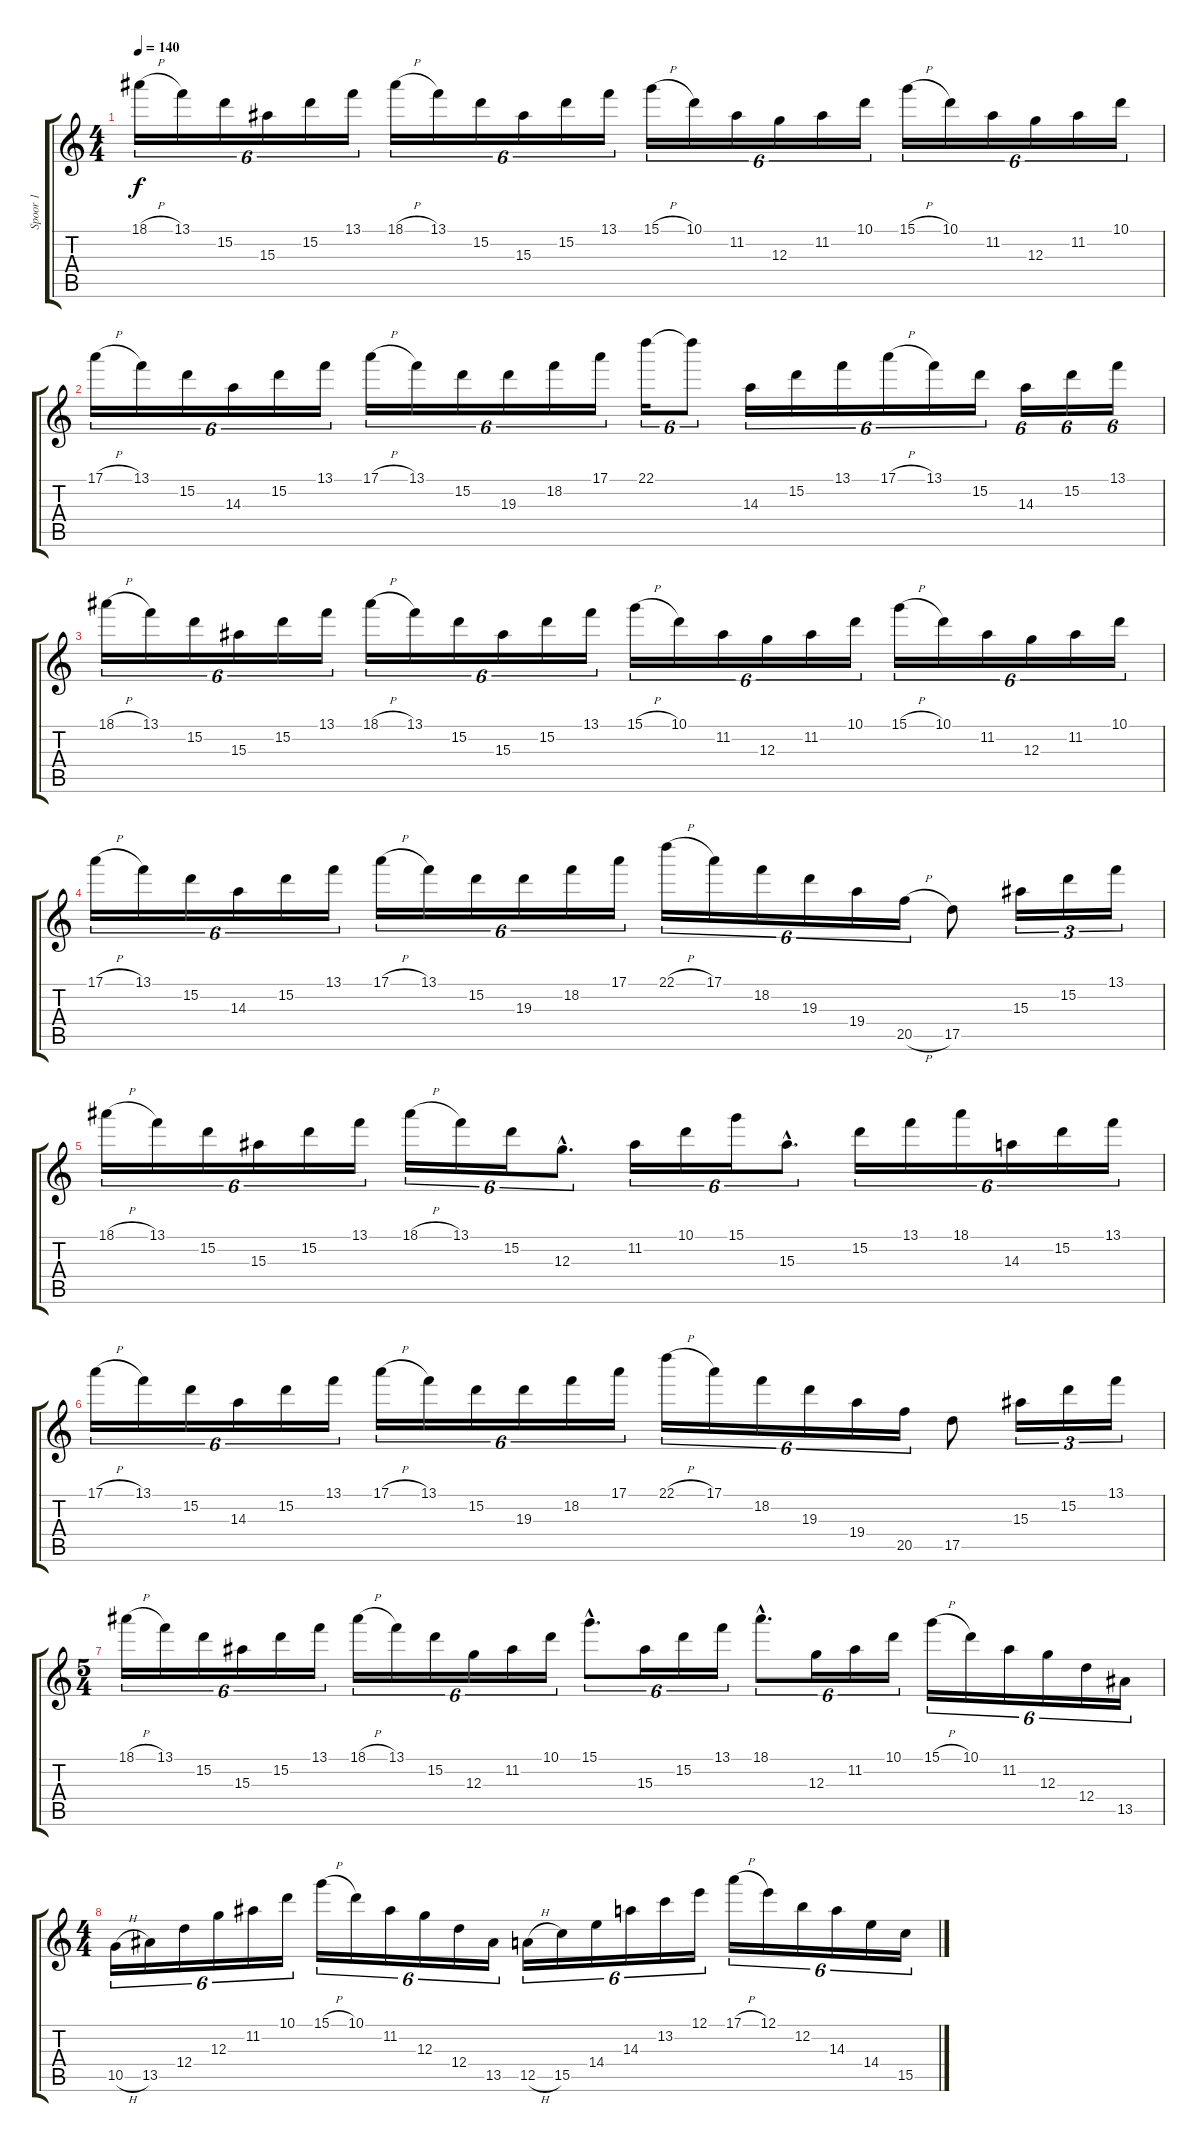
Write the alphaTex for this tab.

\track ("Spoor 1" "Spoor 1") {instrument distortionguitar}
\staff {score tabs}
\tuning (E4 B3 G3 D3 A2 E2) {hide}
\ts (4 4)
\tempo 140
\clef g2
\ks c
18.1{h}.16{tu (6 4) dy f} 13.1.16{tu (6 4)} 15.2.16{tu (6 4)} 15.3.16{tu (6 4)} 15.2.16{tu (6 4)} 13.1.16{tu (6 4)} 18.1{h}.16{tu (6 4)} 13.1.16{tu (6 4)} 15.2.16{tu (6 4)} 15.3.16{tu (6 4)} 15.2.16{tu (6 4)} 13.1.16{tu (6 4)} 15.1{h}.16{tu (6 4)} 10.1.16{tu (6 4)} 11.2.16{tu (6 4)} 12.3.16{tu (6 4)} 11.2.16{tu (6 4)} 10.1.16{tu (6 4)} 15.1{h}.16{tu (6 4)} 10.1.16{tu (6 4)} 11.2.16{tu (6 4)} 12.3.16{tu (6 4)} 11.2.16{tu (6 4)} 10.1.16{tu (6 4)} |
17.1{h}.16{tu (6 4)} 13.1.16{tu (6 4)} 15.2.16{tu (6 4)} 14.3.16{tu (6 4)} 15.2.16{tu (6 4)} 13.1.16{tu (6 4)} 17.1{h}.16{tu (6 4)} 13.1.16{tu (6 4)} 15.2.16{tu (6 4)} 19.3.16{tu (6 4)} 18.2.16{tu (6 4)} 17.1.16{tu (6 4)} 22.1.16{tu (6 4)} 22.1{t}.8{tu (6 4)} 14.3.16{tu (6 4)} 15.2.16{tu (6 4)} 13.1.16{tu (6 4)} 17.1{h}.16{tu (6 4)} 13.1.16{tu (6 4)} 15.2.16{tu (6 4)} 14.3.16{tu (6 4)} 15.2.16{tu (6 4)} 13.1.16{tu (6 4)} |
18.1{h}.16{tu (6 4)} 13.1.16{tu (6 4)} 15.2.16{tu (6 4)} 15.3.16{tu (6 4)} 15.2.16{tu (6 4)} 13.1.16{tu (6 4)} 18.1{h}.16{tu (6 4)} 13.1.16{tu (6 4)} 15.2.16{tu (6 4)} 15.3.16{tu (6 4)} 15.2.16{tu (6 4)} 13.1.16{tu (6 4)} 15.1{h}.16{tu (6 4)} 10.1.16{tu (6 4)} 11.2.16{tu (6 4)} 12.3.16{tu (6 4)} 11.2.16{tu (6 4)} 10.1.16{tu (6 4)} 15.1{h}.16{tu (6 4)} 10.1.16{tu (6 4)} 11.2.16{tu (6 4)} 12.3.16{tu (6 4)} 11.2.16{tu (6 4)} 10.1.16{tu (6 4)} |
17.1{h}.16{tu (6 4)} 13.1.16{tu (6 4)} 15.2.16{tu (6 4)} 14.3.16{tu (6 4)} 15.2.16{tu (6 4)} 13.1.16{tu (6 4)} 17.1{h}.16{tu (6 4)} 13.1.16{tu (6 4)} 15.2.16{tu (6 4)} 19.3.16{tu (6 4)} 18.2.16{tu (6 4)} 17.1.16{tu (6 4)} 22.1{h}.16{tu (6 4)} 17.1.16{tu (6 4)} 18.2.16{tu (6 4)} 19.3.16{tu (6 4)} 19.4.16{tu (6 4)} 20.5{h}.16{tu (6 4)} 17.5.8 15.3.16{tu (3 2)} 15.2.16{tu (3 2)} 13.1.16{tu (3 2)} |
18.1{h}.16{tu (6 4)} 13.1.16{tu (6 4)} 15.2.16{tu (6 4)} 15.3.16{tu (6 4)} 15.2.16{tu (6 4)} 13.1.16{tu (6 4)} 18.1{h}.16{tu (6 4)} 13.1.16{tu (6 4)} 15.2.16{tu (6 4)} 12.3{hac}.8{d tu (6 4)} 11.2.16{tu (6 4)} 10.1.16{tu (6 4)} 15.1.16{tu (6 4)} 15.3{hac}.8{d tu (6 4)} 15.2.16{tu (6 4)} 13.1.16{tu (6 4)} 18.1.16{tu (6 4)} 14.3.16{tu (6 4)} 15.2.16{tu (6 4)} 13.1.16{tu (6 4)} |
17.1{h}.16{tu (6 4)} 13.1.16{tu (6 4)} 15.2.16{tu (6 4)} 14.3.16{tu (6 4)} 15.2.16{tu (6 4)} 13.1.16{tu (6 4)} 17.1{h}.16{tu (6 4)} 13.1.16{tu (6 4)} 15.2.16{tu (6 4)} 19.3.16{tu (6 4)} 18.2.16{tu (6 4)} 17.1.16{tu (6 4)} 22.1{h}.16{tu (6 4)} 17.1.16{tu (6 4)} 18.2.16{tu (6 4)} 19.3.16{tu (6 4)} 19.4.16{tu (6 4)} 20.5.16{tu (6 4)} 17.5.8 15.3.16{tu (3 2)} 15.2.16{tu (3 2)} 13.1.16{tu (3 2)} |
\ts (5 4)
18.1{h}.16{tu (6 4)} 13.1.16{tu (6 4)} 15.2.16{tu (6 4)} 15.3.16{tu (6 4)} 15.2.16{tu (6 4)} 13.1.16{tu (6 4)} 18.1{h}.16{tu (6 4)} 13.1.16{tu (6 4)} 15.2.16{tu (6 4)} 12.3.16{tu (6 4)} 11.2.16{tu (6 4)} 10.1.16{tu (6 4)} 15.1{hac}.8{d tu (6 4)} 15.3.16{tu (6 4)} 15.2.16{tu (6 4)} 13.1.16{tu (6 4)} 18.1{hac}.8{d tu (6 4)} 12.3.16{tu (6 4)} 11.2.16{tu (6 4)} 10.1.16{tu (6 4)} 15.1{h}.16{tu (6 4)} 10.1.16{tu (6 4)} 11.2.16{tu (6 4)} 12.3.16{tu (6 4)} 12.4.16{tu (6 4)} 13.5.16{tu (6 4)} |
\ts (4 4)
10.5{h}.16{tu (6 4)} 13.5.16{tu (6 4)} 12.4.16{tu (6 4)} 12.3.16{tu (6 4)} 11.2.16{tu (6 4)} 10.1.16{tu (6 4)} 15.1{h}.16{tu (6 4)} 10.1.16{tu (6 4)} 11.2.16{tu (6 4)} 12.3.16{tu (6 4)} 12.4.16{tu (6 4)} 13.5.16{tu (6 4)} 12.5{h}.16{tu (6 4)} 15.5.16{tu (6 4)} 14.4.16{tu (6 4)} 14.3.16{tu (6 4)} 13.2.16{tu (6 4)} 12.1.16{tu (6 4)} 17.1{h}.16{tu (6 4)} 12.1.16{tu (6 4)} 12.2.16{tu (6 4)} 14.3.16{tu (6 4)} 14.4.16{tu (6 4)} 15.5.16{tu (6 4)}
